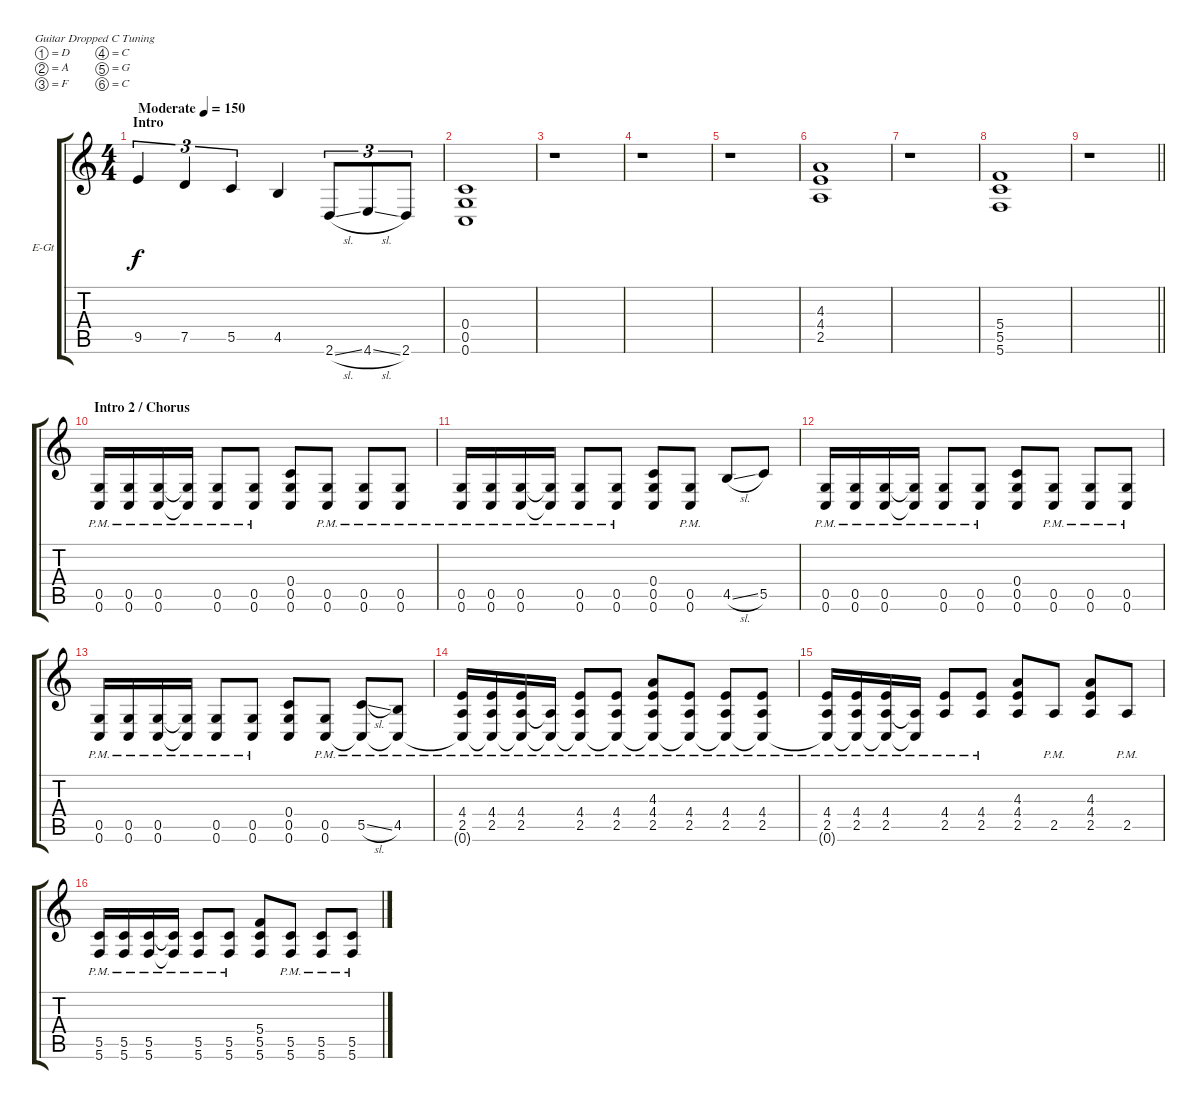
\bracketExtendMode groupsimilarinstruments
\firstSystemTrackNameOrientation horizontal
\otherSystemsTrackNameOrientation horizontal
\track ("Matt" "E-Gt") {solo instrument overdrivenguitar}
\staff {score tabs}
\tuning (D4 A3 F3 C3 G2 C2)
\ts (4 4)
\beaming (8 2 2 2 2)
\section ("" "Intro")
\tempo (150 "Moderate")
\clef g2
\ks c
9.5.4{tu (3 2) dy f instrument overdrivenguitar} 7.5.4{tu (3 2)} 5.5.4{tu (3 2)} 4.5.4 2.6{sl}.8{tu (3 2)} 4.6{sl}.8{tu (3 2)} 2.6.8{tu (3 2)} |
(0.4 0.5 0.6).1 |
r.1 |
r.1 |
r.1 |
(4.3 4.4 2.5).1 |
r.1 |
(5.4 5.5 5.6).1 |
\barLineRight lightlight
r.1 |
\section ("" "Intro 2 / Chorus")
(0.5{pm} 0.6{pm}).16 (0.5{pm} 0.6{pm}).16 (0.5{pm} 0.6{pm}).16 (0.5{pm t} 0.6{pm t}).16 (0.5{pm} 0.6{pm}).8 (0.5{pm} 0.6{pm}).8 (0.4 0.5 0.6).8 (0.5{pm} 0.6{pm}).8 (0.5{pm} 0.6{pm}).8 (0.5{pm} 0.6{pm}).8 |
(0.5{pm} 0.6{pm}).16 (0.5{pm} 0.6{pm}).16 (0.5{pm} 0.6{pm}).16 (0.5{pm t} 0.6{pm t}).16 (0.5{pm} 0.6{pm}).8 (0.5{pm} 0.6{pm}).8 (0.4 0.5 0.6).8 (0.5{pm} 0.6{pm}).8 4.5{sl}.8 5.5.8 |
(0.5{pm} 0.6{pm}).16 (0.5{pm} 0.6{pm}).16 (0.5{pm} 0.6{pm}).16 (0.5{pm t} 0.6{pm t}).16 (0.5{pm} 0.6{pm}).8 (0.5{pm} 0.6{pm}).8 (0.4 0.5 0.6).8 (0.5{pm} 0.6{pm}).8 (0.5{pm} 0.6{pm}).8 (0.5{pm} 0.6{pm}).8 |
(0.5{pm} 0.6{pm}).16 (0.5{pm} 0.6{pm}).16 (0.5{pm} 0.6{pm}).16 (0.5{pm t} 0.6{pm t}).16 (0.5{pm} 0.6{pm}).8 (0.5{pm} 0.6{pm}).8 (0.4 0.5 0.6).8 (0.5{pm} 0.6{pm}).8 (5.5{sl} 0.6{pm t}).8 (4.5 0.6{pm t}).8 |
(4.4{pm} 2.5{pm} 0.6{pm t}).16 (4.4{pm} 2.5{pm} 0.6{pm t}).16 (4.4{pm} 2.5{pm} 0.6{pm t}).16 (2.5{pm t} 0.6{pm t}).16 (4.4{pm} 2.5{pm} 0.6{pm t}).8 (4.4{pm} 2.5{pm} 0.6{pm t}).8 (4.3 4.4 2.5 0.6{pm t}).8 (4.4{pm} 2.5{pm} 0.6{pm t}).8 (4.4{pm} 2.5{pm} 0.6{pm t}).8 (4.4{pm} 2.5{pm} 0.6{pm t}).8 |
(4.4{pm} 2.5{pm} 0.6{pm t}).16 (4.4{pm} 2.5{pm} 0.6{pm t}).16 (4.4{pm} 2.5{pm} 0.6{pm t}).16 (2.5{pm t} 0.6{pm t}).16 (4.4{pm} 2.5{pm}).8 (4.4{pm} 2.5{pm}).8 (4.3 4.4 2.5).8 2.5{pm}.8 (4.3 4.4 2.5).8 2.5{pm}.8 |
(5.5{pm} 5.6{pm}).16 (5.5{pm} 5.6{pm}).16 (5.5{pm} 5.6{pm}).16 (5.5{pm t} 5.6{pm t}).16 (5.5{pm} 5.6{pm}).8 (5.5{pm} 5.6{pm}).8 (5.4 5.5 5.6).8 (5.5{pm} 5.6{pm}).8 (5.5{pm} 5.6{pm}).8 (5.5{pm} 5.6{pm}).8
